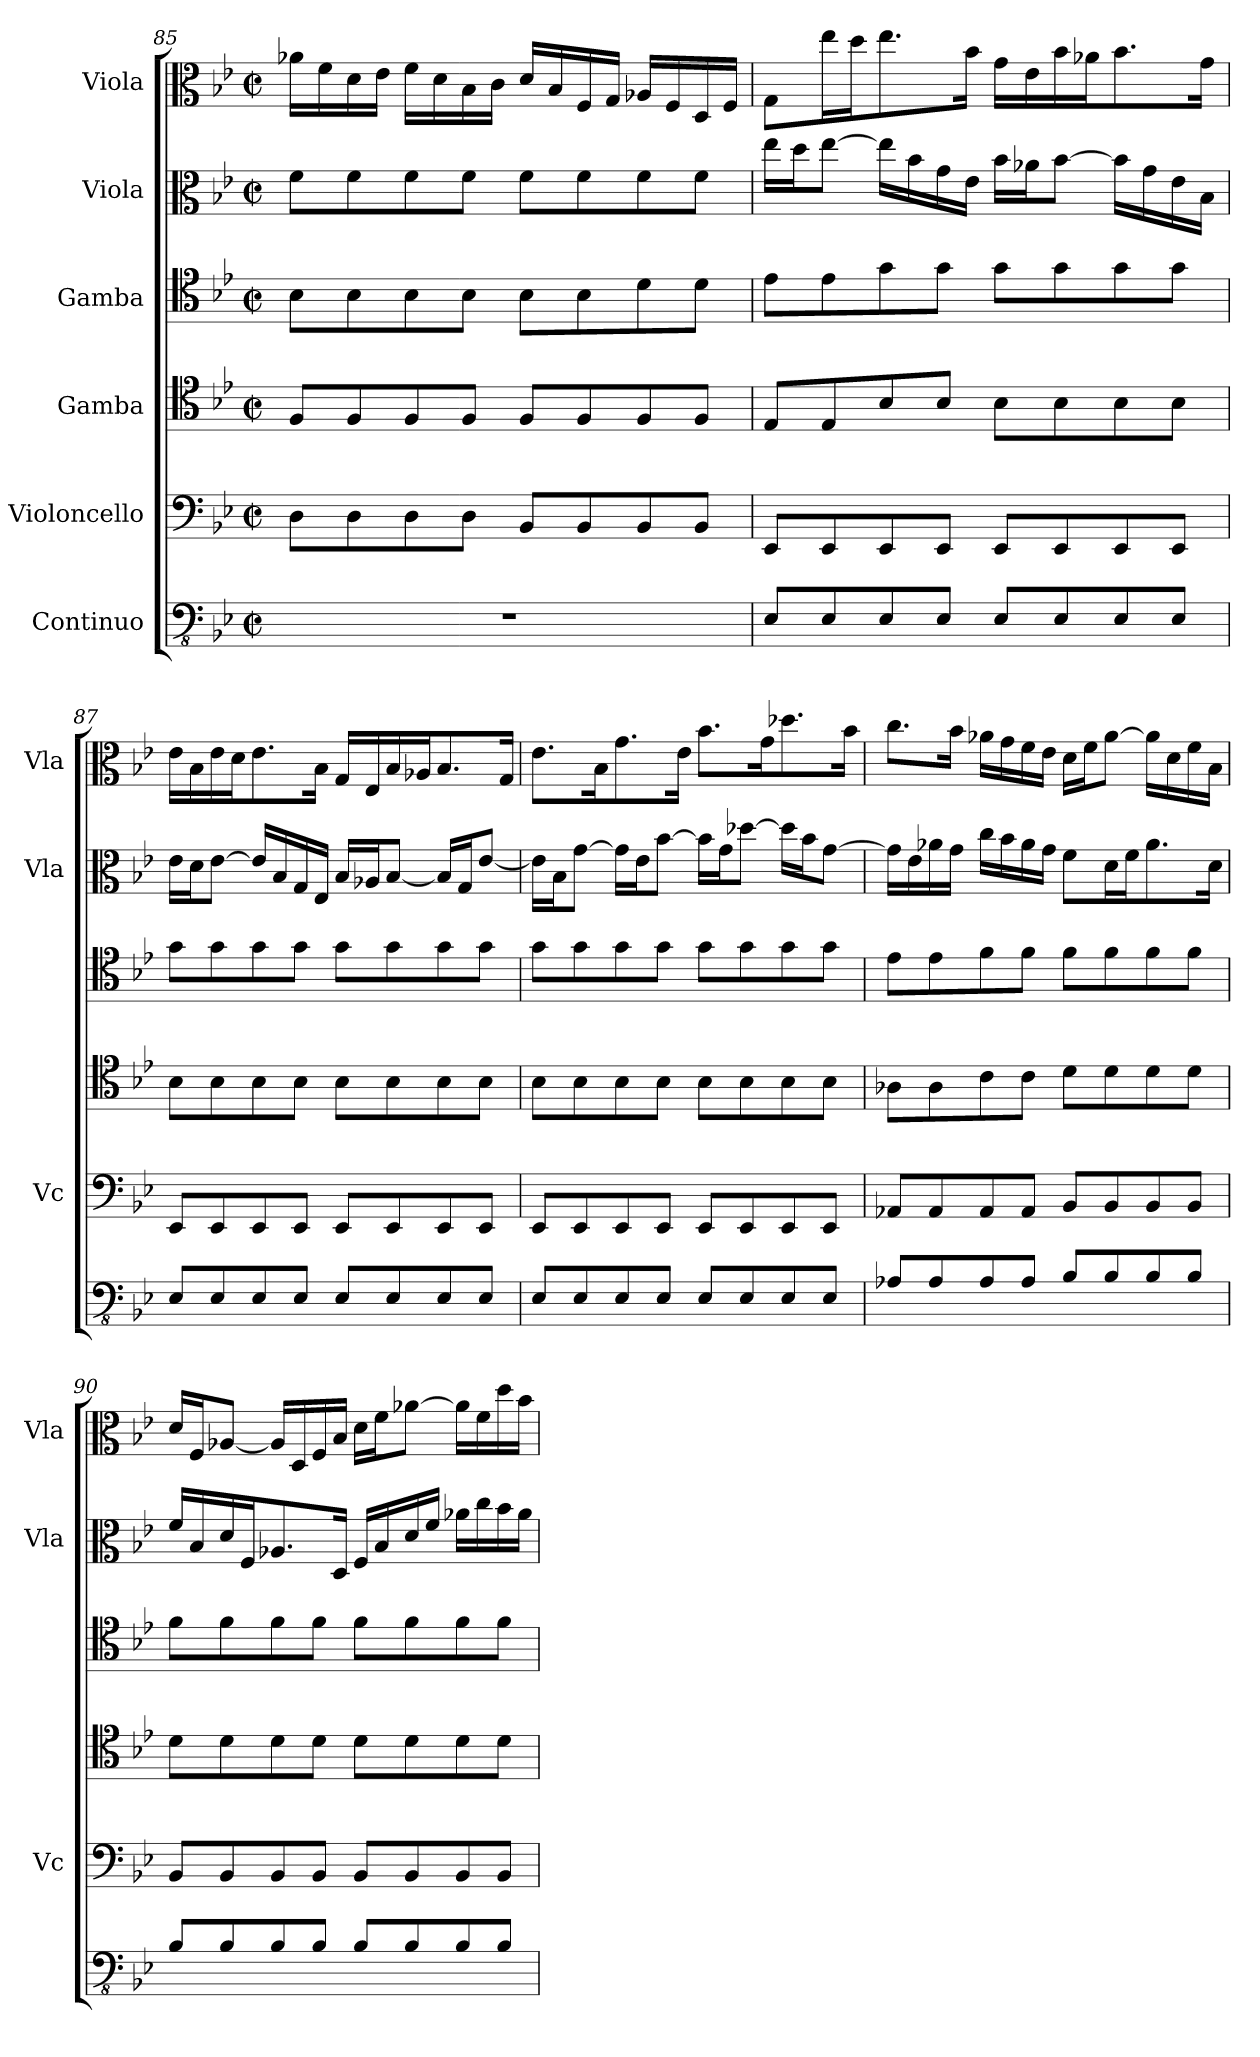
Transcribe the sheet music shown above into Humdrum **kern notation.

**kern	**kern	**kern	**kern	**kern	**kern
*part6	*part5	*part4	*part3	*part2	*part1
*staff6	*staff5	*staff4	*staff3	*staff2	*staff1
*I"Continuo	*I"Violoncello	*I"Gamba	*I"Gamba	*I"Viola	*I"Viola
*	*I'Vc	*	*	*I'Vla	*I'Vla
*clefFv4	*clefF4	*clefC4	*clefC4	*clefC3	*clefC3
*ITrd7c12	*	*	*	*	*
*k[b-e-]	*k[b-e-]	*k[b-e-]	*k[b-e-]	*k[b-e-]	*k[b-e-]
*M2/2	*M2/2	*M2/2	*M2/2	*M2/2	*M2/2
*met(c|)	*met(c|)	*met(c|)	*met(c|)	*met(c|)	*met(c|)
=85	=85	=85	=85	=85	=85
1r	8D\L	8F/L	8B-\L	8f\L	16a-X\LL
.	.	.	.	.	16f\
.	8D\	8F/	8B-\	8f\	16d\
.	.	.	.	.	16e-\JJ
.	8D\	8F/	8B-\	8f\	16f\LL
.	.	.	.	.	16d\
.	8D\J	8F/J	8B-\J	8f\J	16B-\
.	.	.	.	.	16c\JJ
.	8BB-/L	8F/L	8B-\L	8f\L	16d/LL
.	.	.	.	.	16B-/
.	8BB-/	8F/	8B-\	8f\	16F/
.	.	.	.	.	16G/JJ
.	8BB-/	8F/	8d\	8f\	16A-X/LL
.	.	.	.	.	16F/
.	8BB-/J	8F/J	8d\J	8f\J	16D/
.	.	.	.	.	16F/JJ
!!LO:PB:g=z
=86	=86	=86	=86	=86	=86
8EEE-/L	8EE-/L	8E-/L	8e-\L	16ee-\LL	8G\L
.	.	.	.	16dd\J	.
8EEE-/	8EE-/	8E-/	8e-\	[8ee-\J	16ee-\L
.	.	.	.	.	16dd\J
8EEE-/	8EE-/	8B-/	8g\	16ee-\LL]	8.ee-\
.	.	.	.	16b-\	.
8EEE-/J	8EE-/J	8B-/J	8g\J	16g\	.
.	.	.	.	16e-\JJ	16b-\Jk
8EEE-/L	8EE-/L	8B-\L	8g\L	16b-\LL	16g\LL
.	.	.	.	16a-X\J	16e-\
8EEE-/	8EE-/	8B-\	8g\	[8b-\J	16b-\
.	.	.	.	.	16a-X\J
8EEE-/	8EE-/	8B-\	8g\	16b-\LL]	8.b-\
.	.	.	.	16g\	.
8EEE-/J	8EE-/J	8B-\J	8g\J	16e-\	.
.	.	.	.	16B-\JJ	16g\Jk
=87	=87	=87	=87	=87	=87
8EEE-/L	8EE-/L	8B-\L	8g\L	16e-\LL	16e-\LL
.	.	.	.	16d\J	16B-\
8EEE-/	8EE-/	8B-\	8g\	[8e-\J	16e-\
.	.	.	.	.	16d\J
8EEE-/	8EE-/	8B-\	8g\	16e-/LL]	8.e-\
.	.	.	.	16B-/	.
8EEE-/J	8EE-/J	8B-\J	8g\J	16G/	.
.	.	.	.	16E-/JJ	16B-\Jk
8EEE-/L	8EE-/L	8B-\L	8g\L	16B-/LL	16G/LL
.	.	.	.	16A-X/J	16E-/
8EEE-/	8EE-/	8B-\	8g\	[8B-/J	16B-/
.	.	.	.	.	16A-X/J
8EEE-/	8EE-/	8B-\	8g\	16B-/LL]	8.B-/
.	.	.	.	16G/J	.
8EEE-/J	8EE-/J	8B-\J	8g\J	[8e-/J	.
.	.	.	.	.	16G/Jk
!!LO:LB:g=z
=88	=88	=88	=88	=88	=88
8EEE-/L	8EE-/L	8B-\L	8g\L	16e-\LL]	8.e-\L
.	.	.	.	16B-\J	.
8EEE-/	8EE-/	8B-\	8g\	[8g\J	.
.	.	.	.	.	16B-\K
8EEE-/	8EE-/	8B-\	8g\	16g\LL]	8.g\
.	.	.	.	16e-\J	.
8EEE-/J	8EE-/J	8B-\J	8g\J	[8b-\J	.
.	.	.	.	.	16e-\Jk
8EEE-/L	8EE-/L	8B-\L	8g\L	16b-\LL]	8.b-\L
.	.	.	.	16g\J	.
8EEE-/	8EE-/	8B-\	8g\	[8dd-X\J	.
.	.	.	.	.	16g\K
8EEE-/	8EE-/	8B-\	8g\	16dd-\LL]	8.dd-X\
.	.	.	.	16b-\J	.
8EEE-/J	8EE-/J	8B-\J	8g\J	[8g\J	.
.	.	.	.	.	16b-\Jk
=89	=89	=89	=89	=89	=89
8AAA-X/L	8AA-X/L	8A-X\L	8e-\L	16g\LL]	8.cc\L
.	.	.	.	16e-\	.
8AAA-/	8AA-/	8A-\	8e-\	16a-X\	.
.	.	.	.	16g\JJ	16b-\Jk
8AAA-/	8AA-/	8c\	8f\	16cc\LL	16a-X\LL
.	.	.	.	16b-\	16g\
8AAA-/J	8AA-/J	8c\J	8f\J	16a-\	16f\
.	.	.	.	16g\JJ	16e-\JJ
8BBB-/L	8BB-/L	8d\L	8f\L	8f\L	16d\LL
.	.	.	.	.	16f\J
8BBB-/	8BB-/	8d\	8f\	16d\L	[8a-\J
.	.	.	.	16f\J	.
8BBB-/	8BB-/	8d\	8f\	8.a-\	16a-\LL]
.	.	.	.	.	16d\
8BBB-/J	8BB-/J	8d\J	8f\J	.	16f\
.	.	.	.	16d\Jk	16B-\JJ
!!LO:PB:g=z
=90	=90	=90	=90	=90	=90
8BBB-/L	8BB-/L	8d\L	8f\L	16f/LL	16d/LL
.	.	.	.	16B-/	16F/J
8BBB-/	8BB-/	8d\	8f\	16d/	[8A-X/J
.	.	.	.	16F/J	.
8BBB-/	8BB-/	8d\	8f\	8.A-X/	16A-/LL]
.	.	.	.	.	16D/
8BBB-/J	8BB-/J	8d\J	8f\J	.	16F/
.	.	.	.	16D/Jk	16B-/JJ
8BBB-/L	8BB-/L	8d\L	8f\L	16F/LL	16d\LL
.	.	.	.	16B-/	16f\J
8BBB-/	8BB-/	8d\	8f\	16d/	[8a-X\J
.	.	.	.	16f/JJ	.
8BBB-/	8BB-/	8d\	8f\	16a-X\LL	16a-\LL]
.	.	.	.	16cc\	16f\
8BBB-/J	8BB-/J	8d\J	8f\J	16b-\	16dd\
.	.	.	.	16a-\JJ	16b-\JJ
=	=	=	=	=	=
*-	*-	*-	*-	*-	*-
